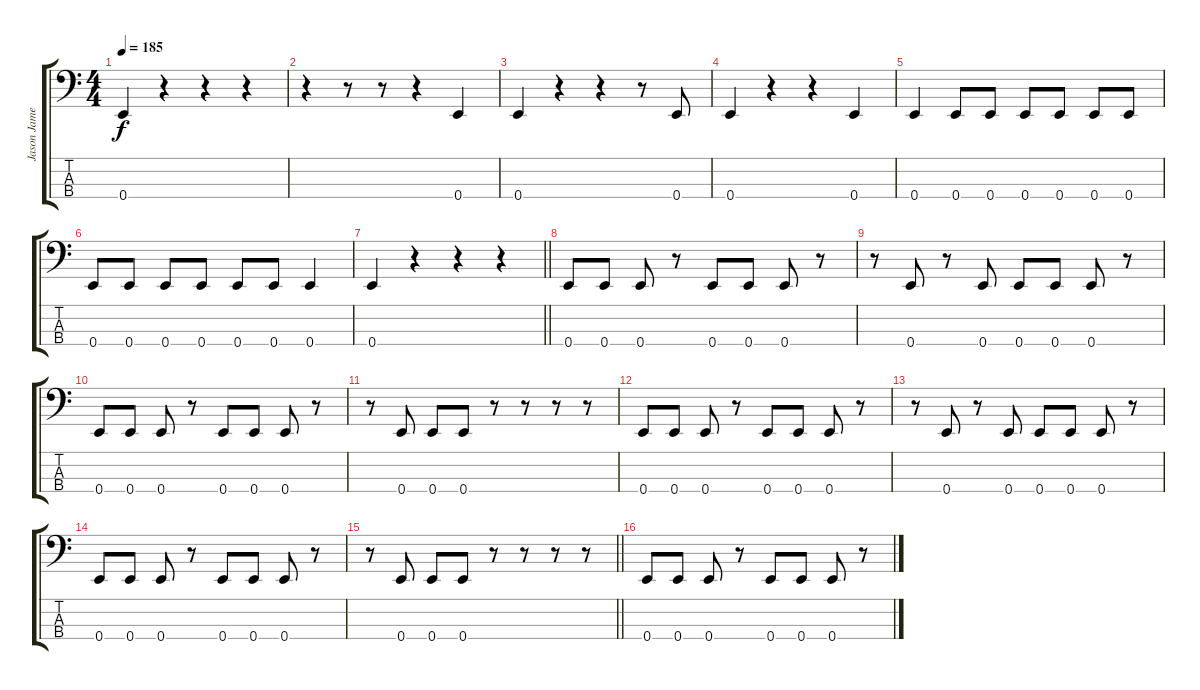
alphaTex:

\track ("Jason James" "Jason Jame") {instrument electricbassfinger}
\staff {score tabs}
\tuning (G2 D2 A1 E1) {hide}
\ts (4 4)
\tempo 185
\clef f4
\ks c
0.4.4{dy f} r.4 r.4 r.4 |
r.4 r.8 r.8 r.4 0.4.4 |
0.4.4 r.4 r.4 r.8 0.4.8 |
0.4.4 r.4 r.4 0.4.4 |
0.4.4 0.4.8 0.4.8 0.4.8 0.4.8 0.4.8 0.4.8 |
0.4.8 0.4.8 0.4.8 0.4.8 0.4.8 0.4.8 0.4.4 |
\barLineRight lightlight
0.4.4 r.4 r.4 r.4 |
0.4.8 0.4.8 0.4.8 r.8 0.4.8 0.4.8 0.4.8 r.8 |
r.8 0.4.8 r.8 0.4.8 0.4.8 0.4.8 0.4.8 r.8 |
0.4.8 0.4.8 0.4.8 r.8 0.4.8 0.4.8 0.4.8 r.8 |
r.8 0.4.8 0.4.8 0.4.8 r.8 r.8 r.8 r.8 |
0.4.8 0.4.8 0.4.8 r.8 0.4.8 0.4.8 0.4.8 r.8 |
r.8 0.4.8 r.8 0.4.8 0.4.8 0.4.8 0.4.8 r.8 |
0.4.8 0.4.8 0.4.8 r.8 0.4.8 0.4.8 0.4.8 r.8 |
\barLineRight lightlight
r.8 0.4.8 0.4.8 0.4.8 r.8 r.8 r.8 r.8 |
0.4.8 0.4.8 0.4.8 r.8 0.4.8 0.4.8 0.4.8 r.8
